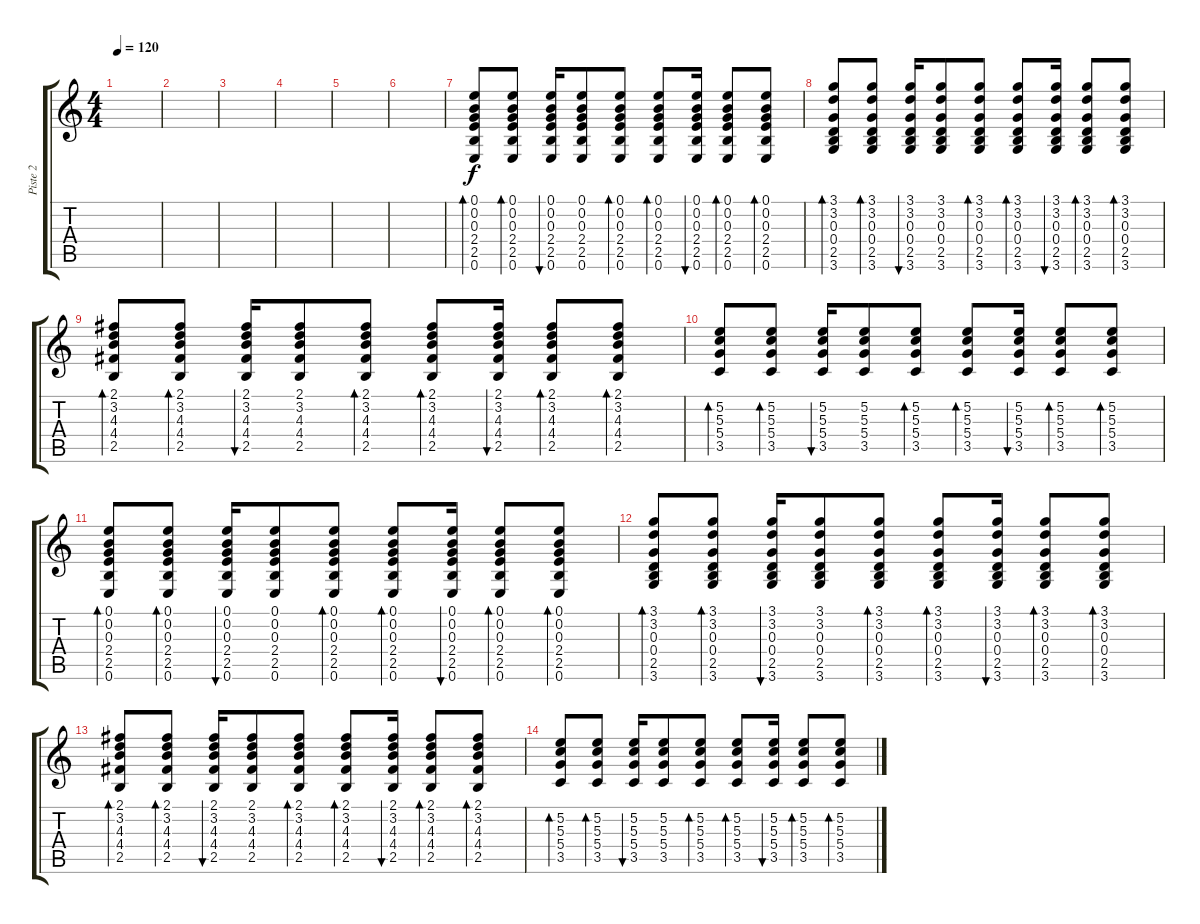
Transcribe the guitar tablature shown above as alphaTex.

\track ("Piste 2" "Piste 2") {instrument electricguitarclean}
\staff {score tabs}
\tuning (E4 B3 G3 D3 A2 E2) {hide}
\ts (4 4)
\tempo 120
\clef g2
\ks c
|
|
|
|
|
|
(0.1 0.2 0.3 2.4 2.5 0.6).8{bd 60} (0.1 0.2 0.3 2.4 2.5 0.6).8{bd 60} (0.1 0.2 0.3 2.4 2.5 0.6).16{bu 60} (0.1 0.2 0.3 2.4 2.5 0.6).8 (0.1 0.2 0.3 2.4 2.5 0.6).8{bd 60} (0.1 0.2 0.3 2.4 2.5 0.6).8{bd 60} (0.1 0.2 0.3 2.4 2.5 0.6).16{bu 60} (0.1 0.2 0.3 2.4 2.5 0.6).8{bd 60} (0.1 0.2 0.3 2.4 2.5 0.6).8{bd 60} |
(3.1 3.2 0.3 0.4 2.5 3.6).8{bd 60} (3.1 3.2 0.3 0.4 2.5 3.6).8{bd 60} (3.1 3.2 0.3 0.4 2.5 3.6).16{bu 60} (3.1 3.2 0.3 0.4 2.5 3.6).8 (3.1 3.2 0.3 0.4 2.5 3.6).8{bd 60} (3.1 3.2 0.3 0.4 2.5 3.6).8{bd 60} (3.1 3.2 0.3 0.4 2.5 3.6).16{bu 60} (3.1 3.2 0.3 0.4 2.5 3.6).8{bd 60} (3.1 3.2 0.3 0.4 2.5 3.6).8{bd 60} |
(2.1 3.2 4.3 4.4 2.5).8{bd 60} (2.1 3.2 4.3 4.4 2.5).8{bd 60} (2.1 3.2 4.3 4.4 2.5).16{bu 60} (2.1 3.2 4.3 4.4 2.5).8 (2.1 3.2 4.3 4.4 2.5).8{bd 60} (2.1 3.2 4.3 4.4 2.5).8{bd 60} (2.1 3.2 4.3 4.4 2.5).16{bu 60} (2.1 3.2 4.3 4.4 2.5).8{bd 60} (2.1 3.2 4.3 4.4 2.5).8{bd 60} |
(5.2 5.3 5.4 3.5).8{bd 60} (5.2 5.3 5.4 3.5).8{bd 60} (5.2 5.3 5.4 3.5).16{bu 60} (5.2 5.3 5.4 3.5).8 (5.2 5.3 5.4 3.5).8{bd 60} (5.2 5.3 5.4 3.5).8{bd 60} (5.2 5.3 5.4 3.5).16{bu 60} (5.2 5.3 5.4 3.5).8{bd 60} (5.2 5.3 5.4 3.5).8{bd 60} |
(0.1 0.2 0.3 2.4 2.5 0.6).8{bd 60} (0.1 0.2 0.3 2.4 2.5 0.6).8{bd 60} (0.1 0.2 0.3 2.4 2.5 0.6).16{bu 60} (0.1 0.2 0.3 2.4 2.5 0.6).8 (0.1 0.2 0.3 2.4 2.5 0.6).8{bd 60} (0.1 0.2 0.3 2.4 2.5 0.6).8{bd 60} (0.1 0.2 0.3 2.4 2.5 0.6).16{bu 60} (0.1 0.2 0.3 2.4 2.5 0.6).8{bd 60} (0.1 0.2 0.3 2.4 2.5 0.6).8{bd 60} |
(3.1 3.2 0.3 0.4 2.5 3.6).8{bd 60} (3.1 3.2 0.3 0.4 2.5 3.6).8{bd 60} (3.1 3.2 0.3 0.4 2.5 3.6).16{bu 60} (3.1 3.2 0.3 0.4 2.5 3.6).8 (3.1 3.2 0.3 0.4 2.5 3.6).8{bd 60} (3.1 3.2 0.3 0.4 2.5 3.6).8{bd 60} (3.1 3.2 0.3 0.4 2.5 3.6).16{bu 60} (3.1 3.2 0.3 0.4 2.5 3.6).8{bd 60} (3.1 3.2 0.3 0.4 2.5 3.6).8{bd 60} |
(2.1 3.2 4.3 4.4 2.5).8{bd 60} (2.1 3.2 4.3 4.4 2.5).8{bd 60} (2.1 3.2 4.3 4.4 2.5).16{bu 60} (2.1 3.2 4.3 4.4 2.5).8 (2.1 3.2 4.3 4.4 2.5).8{bd 60} (2.1 3.2 4.3 4.4 2.5).8{bd 60} (2.1 3.2 4.3 4.4 2.5).16{bu 60} (2.1 3.2 4.3 4.4 2.5).8{bd 60} (2.1 3.2 4.3 4.4 2.5).8{bd 60} |
(5.2 5.3 5.4 3.5).8{bd 60} (5.2 5.3 5.4 3.5).8{bd 60} (5.2 5.3 5.4 3.5).16{bu 60} (5.2 5.3 5.4 3.5).8 (5.2 5.3 5.4 3.5).8{bd 60} (5.2 5.3 5.4 3.5).8{bd 60} (5.2 5.3 5.4 3.5).16{bu 60} (5.2 5.3 5.4 3.5).8{bd 60} (5.2 5.3 5.4 3.5).8{bd 60}
